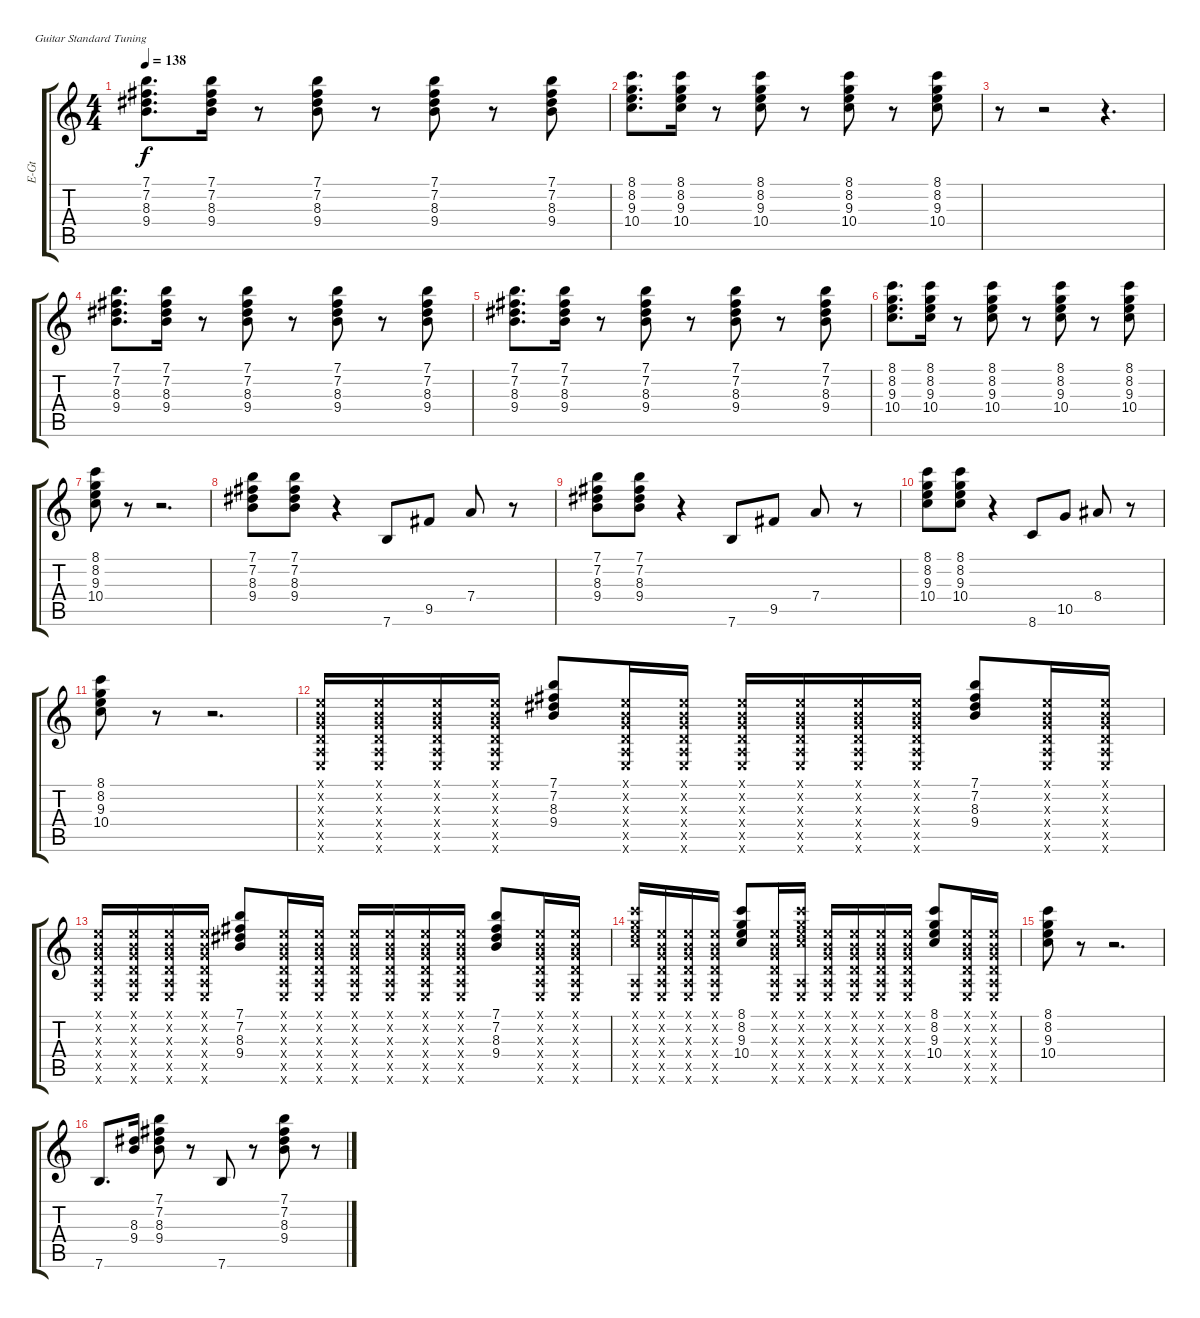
\bracketExtendMode groupsimilarinstruments
\otherSystemsTrackNameOrientation horizontal
\track ("Alex Lifeson, Guitarra" "E-Gt") {instrument distortionguitar}
\staff {score tabs}
\tuning (E4 B3 G3 D3 A2 E2)
\ts (4 4)
\tempo 138
\clef g2
\ks c
(7.1 7.2{acc #} 8.3{acc #} 9.4).8{d dy f beam Down} (7.1 7.2{acc #} 8.3{acc #} 9.4).16{beam Down} r.8{beam Down} (7.1 7.2{acc #} 8.3{acc #} 9.4).8{beam Down} r.8{beam Down} (7.1 7.2{acc #} 8.3{acc #} 9.4).8{beam Down} r.8{beam Down} (7.1 7.2{acc #} 8.3{acc #} 9.4).8{beam Down} |
(8.1 8.2 9.3 10.4).8{d beam Down} (8.1 8.2 9.3 10.4).16{beam Down} r.8{beam Down} (8.1 8.2 9.3 10.4).8{beam Down} r.8{beam Down} (8.1 8.2 9.3 10.4).8{beam Down} r.8{beam Down} (8.1 8.2 9.3 10.4).8{beam Down} |
r.8{beam Down} r.2{beam Down} r.4{d beam Down} |
(7.1 7.2{acc #} 8.3{acc #} 9.4).8{d beam Down} (7.1 7.2{acc #} 8.3{acc #} 9.4).16{beam Down} r.8{beam Down} (7.1 7.2{acc #} 8.3{acc #} 9.4).8{beam Down} r.8{beam Down} (7.1 7.2{acc #} 8.3{acc #} 9.4).8{beam Down} r.8{beam Down} (7.1 7.2{acc #} 8.3{acc #} 9.4).8{beam Down} |
(7.1 7.2{acc #} 8.3{acc #} 9.4).8{d beam Down} (7.1 7.2{acc #} 8.3{acc #} 9.4).16{beam Down} r.8{beam Down} (7.1 7.2{acc #} 8.3{acc #} 9.4).8{beam Down} r.8{beam Down} (7.1 7.2{acc #} 8.3{acc #} 9.4).8{beam Down} r.8{beam Down} (7.1 7.2{acc #} 8.3{acc #} 9.4).8{beam Down} |
(8.1 8.2 9.3 10.4).8{d beam Down} (8.1 8.2 9.3 10.4).16{beam Down} r.8{beam Down} (8.1 8.2 9.3 10.4).8{beam Down} r.8{beam Down} (8.1 8.2 9.3 10.4).8{beam Down} r.8{beam Down} (8.1 8.2 9.3 10.4).8{beam Down} |
(8.1 8.2 9.3 10.4).8{beam Down} r.8{beam Down} r.2{d beam Down} |
(7.1 7.2{acc #} 8.3{acc #} 9.4).8{beam Down} (7.1 7.2{acc #} 8.3{acc #} 9.4).8{beam Down} r.4{beam Down} 7.6.8{beam Up} 9.5{acc #}.8{beam Up} 7.4.8{beam Up} r.8{beam Up} |
(7.1 7.2{acc #} 8.3{acc #} 9.4).8{beam Down} (7.1 7.2{acc #} 8.3{acc #} 9.4).8{beam Down} r.4{beam Down} 7.6.8{beam Up} 9.5{acc #}.8{beam Up} 7.4.8{beam Up} r.8{beam Up} |
(8.1 8.2 9.3 10.4).8{beam Down} (8.1 8.2 9.3 10.4).8{beam Down} r.4{beam Down} 8.6.8{beam Up} 10.5.8{beam Up} 8.4{acc #}.8{beam Up} r.8{beam Up} |
(8.1 8.2 9.3 10.4).8{beam Down} r.8{beam Down} r.2{d beam Down} |
(0.1{x} 0.2{x} 0.3{x} 0.4{x} 0.5{x} 0.6{x}).16{beam Up} (0.1{x} 0.2{x} 0.3{x} 0.4{x} 0.5{x} 0.6{x}).16{beam Up} (0.1{x} 0.2{x} 0.3{x} 0.4{x} 0.5{x} 0.6{x}).16{beam Up} (0.1{x} 0.2{x} 0.3{x} 0.4{x} 0.5{x} 0.6{x}).16{beam Up} (7.1 7.2{acc #} 8.3{acc #} 9.4).8{beam Up} (0.1{x} 0.2{x} 0.3{x} 0.4{x} 0.5{x} 0.6{x}).16{beam Up} (0.1{x} 0.2{x} 0.3{x} 0.4{x} 0.5{x} 0.6{x}).16{beam Up} (0.1{x} 0.2{x} 0.3{x} 0.4{x} 0.5{x} 0.6{x}).16{beam Up} (0.1{x} 0.2{x} 0.3{x} 0.4{x} 0.5{x} 0.6{x}).16{beam Up} (0.1{x} 0.2{x} 0.3{x} 0.4{x} 0.5{x} 0.6{x}).16{beam Up} (0.1{x} 0.2{x} 0.3{x} 0.4{x} 0.5{x} 0.6{x}).16{beam Up} (7.1 7.2{acc #} 8.3{acc #} 9.4).8{beam Up} (0.1{x} 0.2{x} 0.3{x} 0.4{x} 0.5{x} 0.6{x}).16{beam Up} (0.1{x} 0.2{x} 0.3{x} 0.4{x} 0.5{x} 0.6{x}).16{beam Up} |
(0.1{x} 0.2{x} 0.3{x} 0.4{x} 0.5{x} 0.6{x}).16{beam Up} (0.1{x} 0.2{x} 0.3{x} 0.4{x} 0.5{x} 0.6{x}).16{beam Up} (0.1{x} 0.2{x} 0.3{x} 0.4{x} 0.5{x} 0.6{x}).16{beam Up} (0.1{x} 0.2{x} 0.3{x} 0.4{x} 0.5{x} 0.6{x}).16{beam Up} (7.1 7.2{acc #} 8.3{acc #} 9.4).8{beam Up} (0.1{x} 0.2{x} 0.3{x} 0.4{x} 0.5{x} 0.6{x}).16{beam Up} (0.1{x} 0.2{x} 0.3{x} 0.4{x} 0.5{x} 0.6{x}).16{beam Up} (0.1{x} 0.2{x} 0.3{x} 0.4{x} 0.5{x} 0.6{x}).16{beam Up} (0.1{x} 0.2{x} 0.3{x} 0.4{x} 0.5{x} 0.6{x}).16{beam Up} (0.1{x} 0.2{x} 0.3{x} 0.4{x} 0.5{x} 0.6{x}).16{beam Up} (0.1{x} 0.2{x} 0.3{x} 0.4{x} 0.5{x} 0.6{x}).16{beam Up} (7.1 7.2{acc #} 8.3{acc #} 9.4).8{beam Up} (0.1{x} 0.2{x} 0.3{x} 0.4{x} 0.5{x} 0.6{x}).16{beam Up} (0.1{x} 0.2{x} 0.3{x} 0.4{x} 0.5{x} 0.6{x}).16{beam Up} |
(8.1{x} 8.2{x} 9.3{x} 10.4{x} 0.5{x} 0.6{x}).16{beam Up} (0.1{x} 0.2{x} 0.3{x} 0.4{x} 0.5{x} 0.6{x}).16{beam Up} (0.1{x} 0.2{x} 0.3{x} 0.4{x} 0.5{x} 0.6{x}).16{beam Up} (0.1{x} 0.2{x} 0.3{x} 0.4{x} 0.5{x} 0.6{x}).16{beam Up} (8.1 8.2 9.3 10.4).8{beam Up} (0.1{x} 0.2{x} 0.3{x} 0.4{x} 0.5{x} 0.6{x}).16{beam Up} (8.1{x} 8.2{x} 9.3{x} 10.4{x} 0.5{x} 0.6{x}).16{beam Up} (0.1{x} 0.2{x} 0.3{x} 0.4{x} 0.5{x} 0.6{x}).16{beam Up} (0.1{x} 0.2{x} 0.3{x} 0.4{x} 0.5{x} 0.6{x}).16{beam Up} (0.1{x} 0.2{x} 0.3{x} 0.4{x} 0.5{x} 0.6{x}).16{beam Up} (0.1{x} 0.2{x} 0.3{x} 0.4{x} 0.5{x} 0.6{x}).16{beam Up} (8.1 8.2 9.3 10.4).8{beam Up} (0.1{x} 0.2{x} 0.3{x} 0.4{x} 0.5{x} 0.6{x}).16{beam Up} (0.1{x} 0.2{x} 0.3{x} 0.4{x} 0.5{x} 0.6{x}).16{beam Up} |
(8.1 8.2 9.3 10.4).8{beam Down} r.8{beam Down} r.2{d beam Down} |
7.6.8{d beam Up} (8.3{acc #} 9.4).16{beam Up} (7.1 7.2{acc #} 8.3{acc #} 9.4).8{beam Down} r.8{beam Down} 7.6.8{beam Up} r.8{beam Up} (7.1 7.2{acc #} 8.3{acc #} 9.4).8{beam Down} r.8{beam Down}
